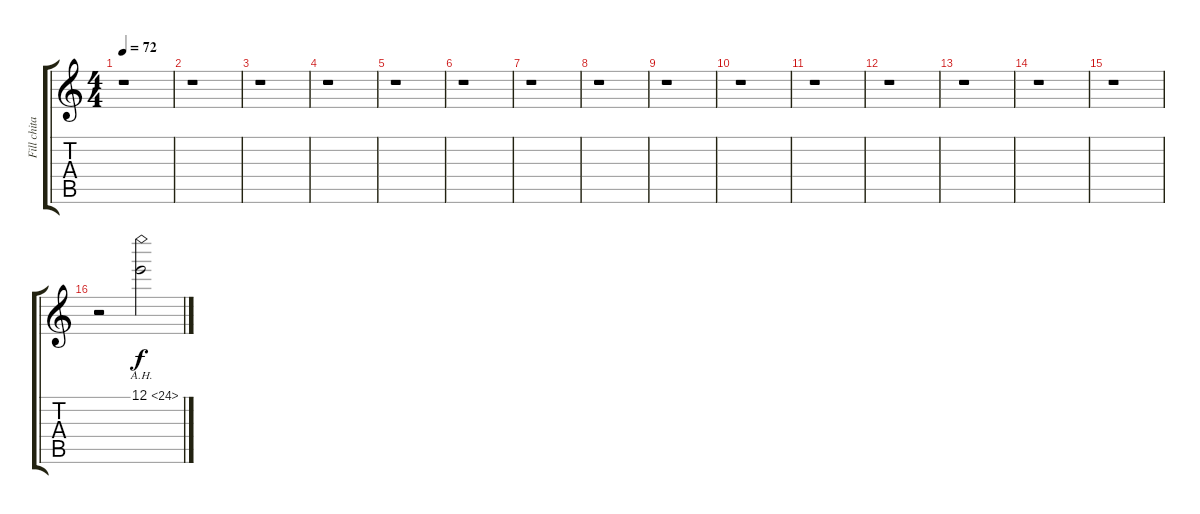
\track ("Fill chitarra" "Fill chita") {instrument acousticguitarnylon}
\staff {score tabs}
\tuning (E4 B3 G3 D3 A2 E2) {hide}
\ts (4 4)
\tempo 72
\clef g2
\ks c
r.1{dy f} |
r.1 |
r.1 |
r.1 |
r.1 |
r.1 |
r.1 |
r.1 |
r.1 |
r.1 |
r.1 |
r.1 |
r.1 |
r.1 |
r.1 |
r.2 12.1{ah 12}.2
